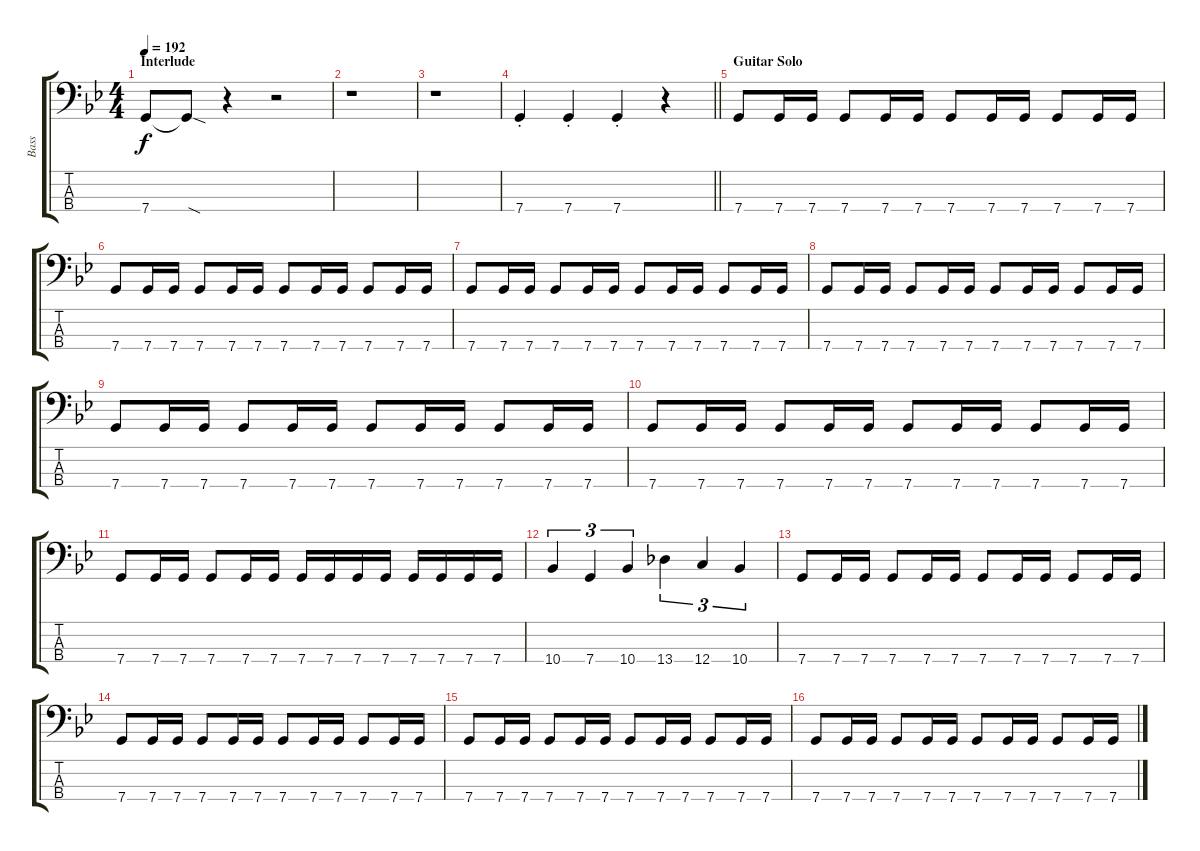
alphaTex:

\track ("Bass" "Bass") {instrument electricbasspick}
\staff {score tabs}
\tuning (F2 C2 G1 C1) {hide}
\ts (4 4)
\section ("" "Interlude")
\tempo 192
\clef f4
\ks gminor
7.4.8{dy f} 7.4{sod t}.8 r.4 r.2 |
r.1 |
r.1 |
\barLineRight lightlight
7.4{st}.4 7.4{st}.4 7.4{st}.4 r.4 |
\section ("" "Guitar Solo")
7.4.8 7.4.16 7.4.16 7.4.8 7.4.16 7.4.16 7.4.8 7.4.16 7.4.16 7.4.8 7.4.16 7.4.16 |
7.4.8 7.4.16 7.4.16 7.4.8 7.4.16 7.4.16 7.4.8 7.4.16 7.4.16 7.4.8 7.4.16 7.4.16 |
7.4.8 7.4.16 7.4.16 7.4.8 7.4.16 7.4.16 7.4.8 7.4.16 7.4.16 7.4.8 7.4.16 7.4.16 |
7.4.8 7.4.16 7.4.16 7.4.8 7.4.16 7.4.16 7.4.8 7.4.16 7.4.16 7.4.8 7.4.16 7.4.16 |
7.4.8 7.4.16 7.4.16 7.4.8 7.4.16 7.4.16 7.4.8 7.4.16 7.4.16 7.4.8 7.4.16 7.4.16 |
7.4.8 7.4.16 7.4.16 7.4.8 7.4.16 7.4.16 7.4.8 7.4.16 7.4.16 7.4.8 7.4.16 7.4.16 |
7.4.8 7.4.16 7.4.16 7.4.8 7.4.16 7.4.16 7.4.16 7.4.16 7.4.16 7.4.16 7.4.16 7.4.16 7.4.16 7.4.16 |
10.4.4{tu (3 2)} 7.4.4{tu (3 2)} 10.4.4{tu (3 2)} 13.4.4{tu (3 2)} 12.4.4{tu (3 2)} 10.4.4{tu (3 2)} |
7.4.8 7.4.16 7.4.16 7.4.8 7.4.16 7.4.16 7.4.8 7.4.16 7.4.16 7.4.8 7.4.16 7.4.16 |
7.4.8 7.4.16 7.4.16 7.4.8 7.4.16 7.4.16 7.4.8 7.4.16 7.4.16 7.4.8 7.4.16 7.4.16 |
7.4.8 7.4.16 7.4.16 7.4.8 7.4.16 7.4.16 7.4.8 7.4.16 7.4.16 7.4.8 7.4.16 7.4.16 |
7.4.8 7.4.16 7.4.16 7.4.8 7.4.16 7.4.16 7.4.8 7.4.16 7.4.16 7.4.8 7.4.16 7.4.16
